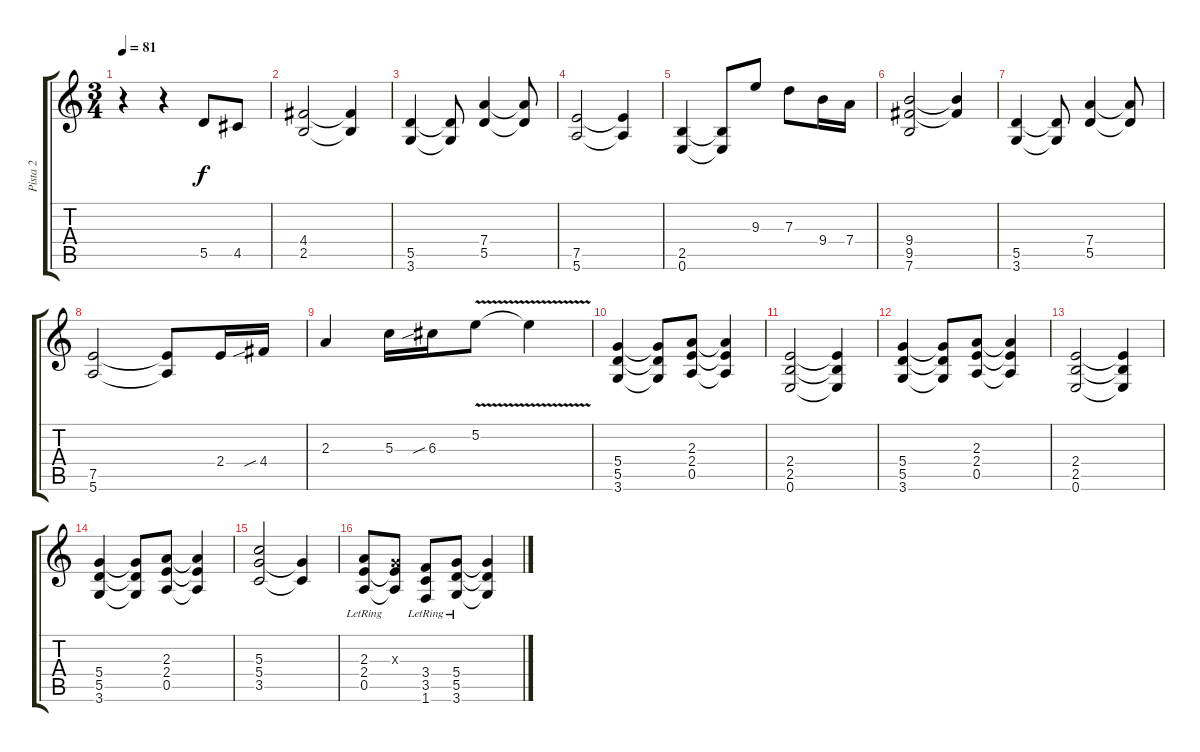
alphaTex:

\track ("Pista 2" "Pista 2") {instrument distortionguitar}
\staff {score tabs}
\tuning (E4 B3 G3 D3 A2 E2) {hide}
\ts (3 4)
\tempo 81
\clef g2
\ks c
r.4{dy f} r.4 5.5.8 4.5.8 |
(4.4 2.5).2 (4.4{t} 2.5{t}).4 |
(5.5 3.6).4 (5.5{t} 3.6{t}).8 (7.4 5.5).4 (7.4{t} 5.5{t}).8 |
(7.5 5.6).2 (7.5{t} 5.6{t}).4 |
(2.5 0.6).4 (2.5{t} 0.6{t}).8 9.3.8 7.3.8 9.4.16 7.4.16 |
(9.4 9.5 7.6).2 (9.4{t} 9.5{t}).4 |
(5.5 3.6).4 (5.5{t} 3.6{t}).8 (7.4 5.5).4 (7.4{t} 5.5{t}).8 |
(7.5 5.6).2 (7.5{t} 5.6{t}).8 2.4.16 4.4{sib}.16 |
2.3.4 5.3.16 6.3{sib}.16 5.2{v}.8 5.2{t}.4 |
(5.4 5.5 3.6).4 (5.4{t} 5.5{t} 3.6{t}).8 (2.3 2.4 0.5).8 (2.3{t} 2.4{t} 0.5{t}).4 |
(2.4 2.5 0.6).2 (2.4{t} 2.5{t} 0.6{t}).4 |
(5.4 5.5 3.6).4 (5.4{t} 5.5{t} 3.6{t}).8 (2.3 2.4 0.5).8 (2.3{t} 2.4{t} 0.5{t}).4 |
(2.4 2.5 0.6).2 (2.4{t} 2.5{t} 0.6{t}).4 |
(5.4 5.5 3.6).4 (5.4{t} 5.5{t} 3.6{t}).8 (2.3 2.4 0.5).8 (2.3{t} 2.4{t} 0.5{t}).4 |
(5.3 5.4 3.5).2 (5.4{t} 3.5{t}).4 |
(2.3{lr} 2.4{lr} 0.5{lr}).8 (0.3{x} 2.4{t} 0.5{t}).8 (3.4{lr} 3.5{lr} 1.6{lr}).8 (5.4{lr} 5.5{lr} 3.6{lr}).8 (5.4{t} 5.5{t} 3.6{t}).4
